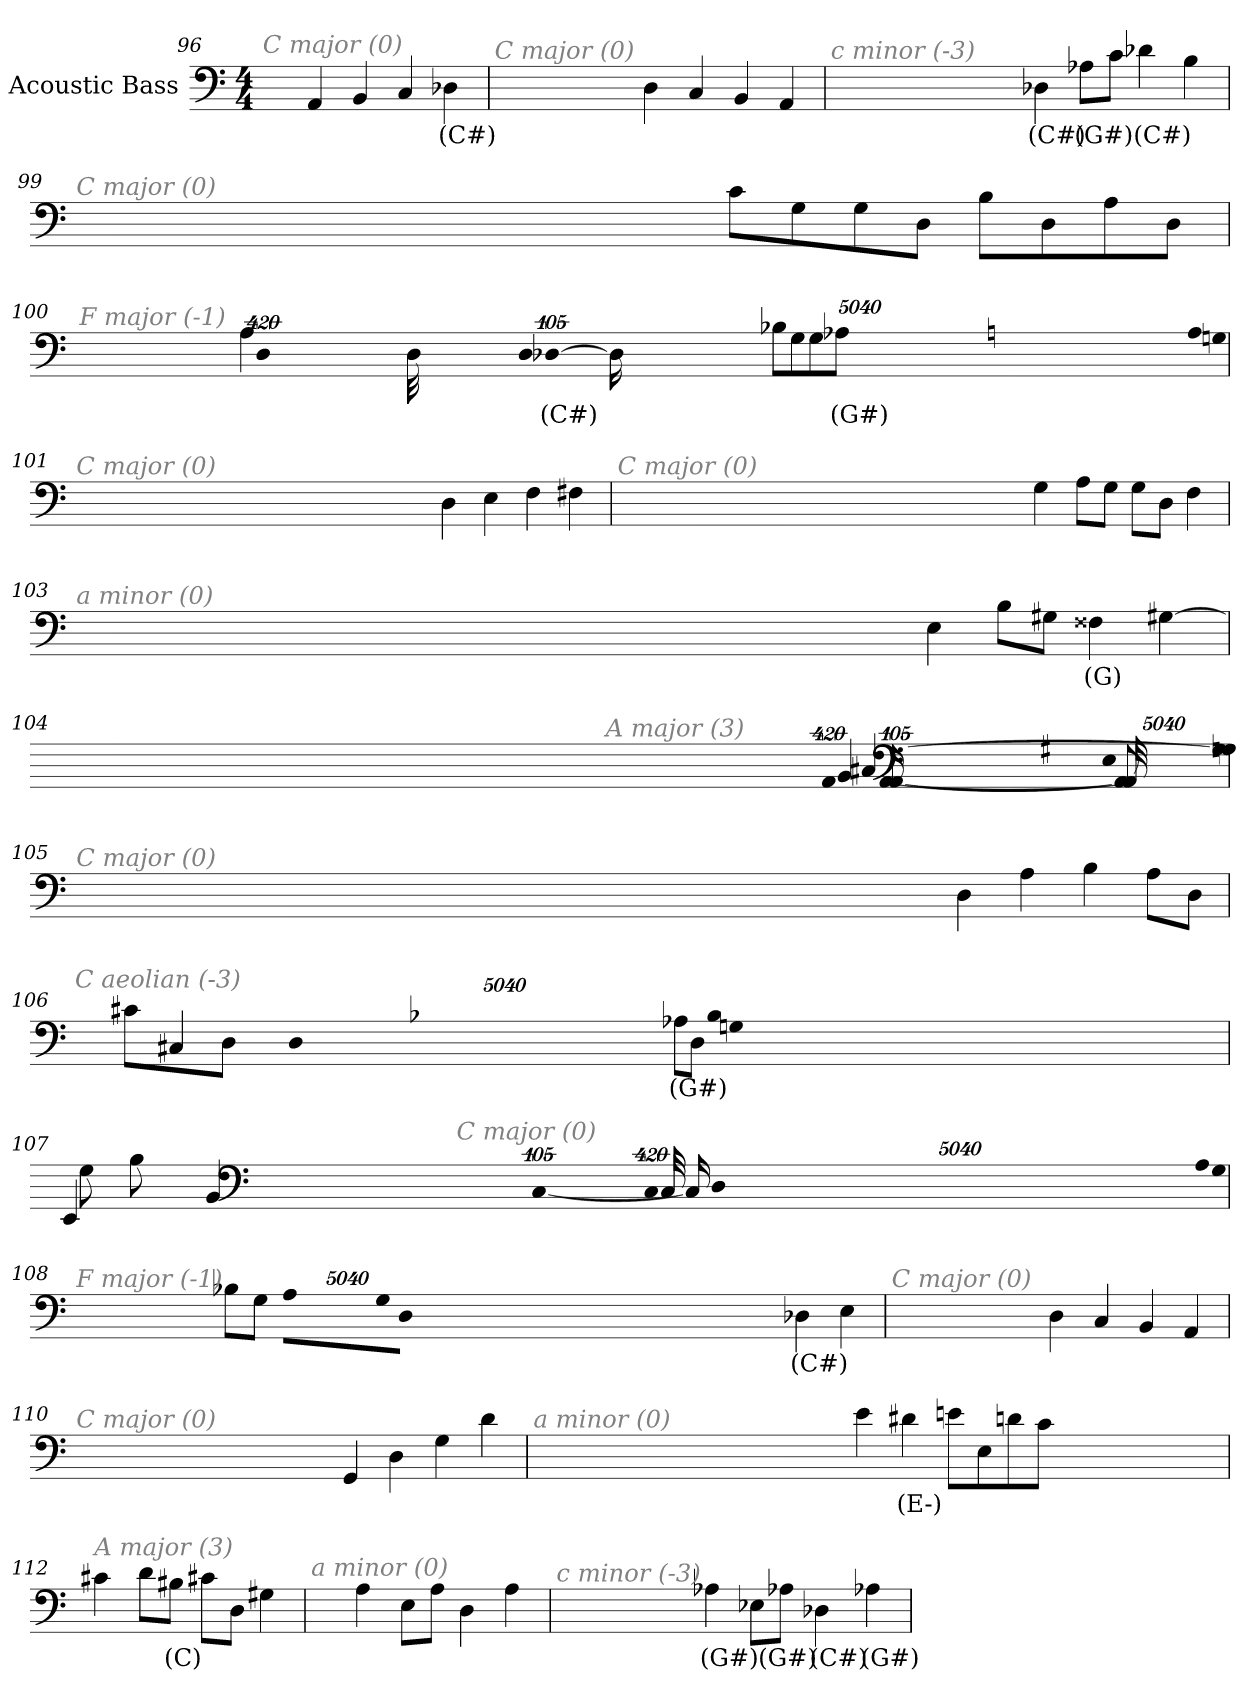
**kern	**text
*part1	*part1
*staff1	*staff1
*I"Acoustic Bass	*
*clefF4	*
*ITrd7c12	*
*k[]	*
*C:	*
*M4/4	*
=96	=96
!LO:TX:i:color=#808080:t=C major (0)	!
4AAA	.
4BBB	.
4CC	.
4DD-Xi	(C#)
=97	=97
!LO:TX:i:color=#808080:t=C major (0)	!
4DD	.
4CC	.
4BBB	.
4AAA	.
=98	=98
!LO:TX:i:color=#808080:t=c minor (-3)	!
4DD-Xi	(C#)
8AA-XiL	(G#)
8CJ	.
4D-Xi	(C#)
4BB	.
=99	=99
!LO:TX:i:color=#808080:t=C major (0)	!
8CL	.
8GG	.
8GG	.
8DDJ	.
8BBL	.
8DD	.
8AA	.
8DDJ	.
=100	=100
!LO:TX:i:color=#808080:t=F major (-1)	!
8BB-XL	.
8GG	.
8GG	.
8AA-XiJ	(G#)
!LO:N:vis=8	!
40320%3347AAL	.
!LO:N:vis=8	!
40320%3347GGn	.
!LO:N:vis=8	!
40320%3347DDJ	.
!LO:N:vis=1024	!
[13440%13DD-XiL	(C#)
16DD-iL_	.
32DD-iL_	.
!LO:N:vis=1024%31	!
13440%407DD-iL]	.
8AAJ	.
=101	=101
!LO:TX:i:color=#808080:t=C major (0)	!
4DD	.
4EE	.
4FF	.
4FF#X	.
=102	=102
!LO:TX:i:color=#808080:t=C major (0)	!
4GG	.
8AAL	.
8GGJ	.
8GGL	.
8DDJ	.
4FF	.
=103	=103
!LO:TX:i:color=#808080:t=a minor (0)	!
4EE	.
8BBL	.
8GG#XJ	.
4FF##Xj	(G)
[4GG#X	.
=104	=104
!LO:TX:i:color=#808080:t=A major (3)	!
!LO:N:vis=8	!
40320%3347GG#XL]	.
!LO:N:vis=8	!
40320%3347GGn	.
!LO:N:vis=8	!
40320%3347EEJ	.
!LO:N:vis=1024	!
[13440%13AAA	.
8AAA_	.
16AAA_	.
32AAA_	.
!LO:N:vis=1024%31	!
13440%407AAA]	.
4BBB	.
4CC#X	.
=105	=105
!LO:TX:i:color=#808080:t=C major (0)	!
4DD	.
4AA	.
4BB	.
8AAL	.
8DDJ	.
=106	=106
!LO:TX:i:color=#808080:t=C aeolian (-3)	!
8AA-XiL	(G#)
8DDJ	.
!LO:N:vis=8	!
40320%3347BB-XL	.
!LO:N:vis=8	!
40320%3347GGn	.
!LO:N:vis=8	!
40320%3347DDJ	.
4CC#X	.
8C#XL	.
8DDJ	.
=107	=107
!LO:TX:i:color=#808080:t=C major (0)	!
!LO:N:vis=8	!
40320%3347AAL	.
!LO:N:vis=8	!
40320%3347GG	.
!LO:N:vis=8	!
40320%3347DDJ	.
!LO:N:vis=1024	!
[13440%13CCL	.
16CCL_	.
32CCL_	.
!LO:N:vis=1024%31	!
13440%407CCL]	.
8EEEJ	.
4BBB	.
8BBL	.
8GGJ	.
=108	=108
!LO:TX:i:color=#808080:t=F major (-1)	!
8BB-XL	.
8GGJ	.
!LO:N:vis=8	!
40320%3347AAL	.
!LO:N:vis=8	!
40320%3347GG	.
!LO:N:vis=8	!
40320%3347DDJ	.
4DD-Xi	(C#)
4EE	.
=109	=109
!LO:TX:i:color=#808080:t=C major (0)	!
4DD	.
4CC	.
4BBB	.
4AAA	.
=110	=110
!LO:TX:i:color=#808080:t=C major (0)	!
4GGG	.
4DD	.
4GG	.
4D	.
=111	=111
!LO:TX:i:color=#808080:t=a minor (0)	!
4E	.
4D#Xi	(E-)
8EnL	.
8EE	.
8D	.
8CJ	.
=112	=112
!LO:TX:i:color=#808080:t=A major (3)	!
4C#X	.
8DL	.
8BB#XiJ	(C)
8C#XL	.
8DDJ	.
4GG#X	.
=113	=113
!LO:TX:i:color=#808080:t=a minor (0)	!
4AA	.
8EEL	.
8AAJ	.
4DD	.
4AA	.
=114	=114
!LO:TX:i:color=#808080:t=c minor (-3)	!
4AA-Xi	(G#)
8EE-XL	.
8AA-XiJ	(G#)
4DD-Xi	(C#)
4AA-Xi	(G#)
=	=
*-	*-
